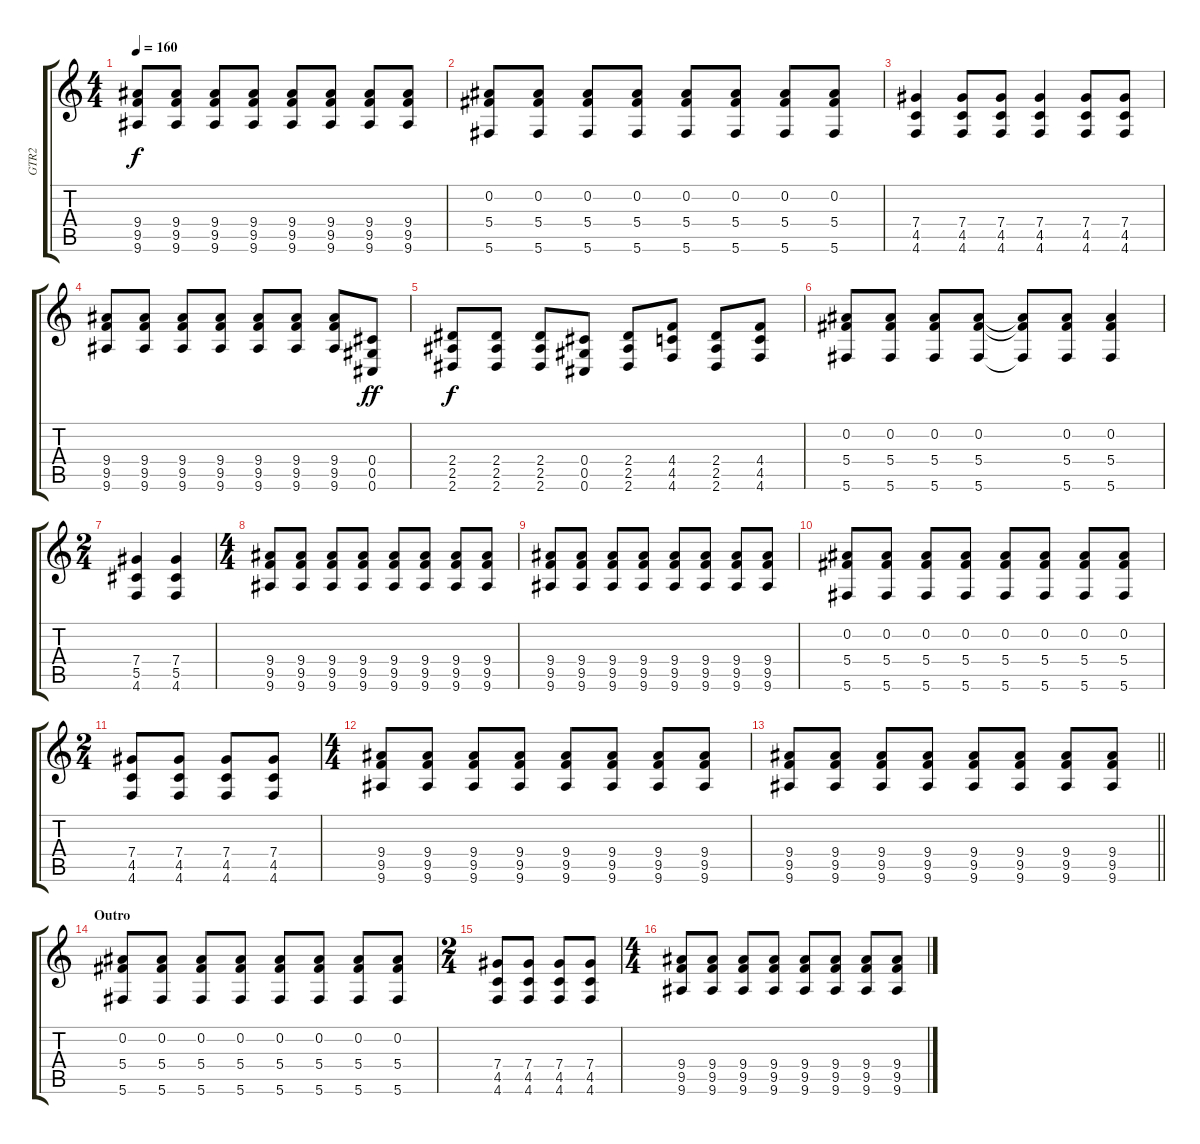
\track ("GTR2" "GTR2") {instrument distortionguitar}
\staff {score tabs}
\tuning (Eb4 Bb3 Gb3 Db3 Ab2 Db2) {hide}
\ts (4 4)
\tempo 160
\clef g2
\ks c
(9.4 9.5 9.6).8{dy f} (9.4 9.5 9.6).8 (9.4 9.5 9.6).8 (9.4 9.5 9.6).8 (9.4 9.5 9.6).8 (9.4 9.5 9.6).8 (9.4 9.5 9.6).8 (9.4 9.5 9.6).8 |
(0.2 5.4 5.6).8 (0.2 5.4 5.6).8 (0.2 5.4 5.6).8 (0.2 5.4 5.6).8 (0.2 5.4 5.6).8 (0.2 5.4 5.6).8 (0.2 5.4 5.6).8 (0.2 5.4 5.6).8 |
(7.4 4.5 4.6).4 (7.4 4.5 4.6).8 (7.4 4.5 4.6).8 (7.4 4.5 4.6).4 (7.4 4.5 4.6).8 (7.4 4.5 4.6).8 |
(9.4 9.5 9.6).8 (9.4 9.5 9.6).8 (9.4 9.5 9.6).8 (9.4 9.5 9.6).8 (9.4 9.5 9.6).8 (9.4 9.5 9.6).8 (9.4 9.5 9.6).8 (0.4 0.5 0.6).8{dy ff} |
(2.4 2.5 2.6).8{dy f} (2.4 2.5 2.6).8 (2.4 2.5 2.6).8 (0.4 0.5 0.6).8 (2.4 2.5 2.6).8 (4.4 4.5 4.6).8 (2.4 2.5 2.6).8 (4.4 4.5 4.6).8 |
(0.2 5.4 5.6).8 (0.2 5.4 5.6).8 (0.2 5.4 5.6).8 (0.2 5.4 5.6).8 (0.2{t} 5.4{t} 5.6{t}).8 (0.2 5.4 5.6).8 (0.2 5.4 5.6).4 |
\ts (2 4)
(7.4 5.5 4.6).4 (7.4 5.5 4.6).4 |
\ts (4 4)
(9.4 9.5 9.6).8 (9.4 9.5 9.6).8 (9.4 9.5 9.6).8 (9.4 9.5 9.6).8 (9.4 9.5 9.6).8 (9.4 9.5 9.6).8 (9.4 9.5 9.6).8 (9.4 9.5 9.6).8 |
(9.4 9.5 9.6).8 (9.4 9.5 9.6).8 (9.4 9.5 9.6).8 (9.4 9.5 9.6).8 (9.4 9.5 9.6).8 (9.4 9.5 9.6).8 (9.4 9.5 9.6).8 (9.4 9.5 9.6).8 |
(0.2 5.4 5.6).8 (0.2 5.4 5.6).8 (0.2 5.4 5.6).8 (0.2 5.4 5.6).8 (0.2 5.4 5.6).8 (0.2 5.4 5.6).8 (0.2 5.4 5.6).8 (0.2 5.4 5.6).8 |
\ts (2 4)
(7.4 4.5 4.6).8 (7.4 4.5 4.6).8 (7.4 4.5 4.6).8 (7.4 4.5 4.6).8 |
\ts (4 4)
(9.4 9.5 9.6).8 (9.4 9.5 9.6).8 (9.4 9.5 9.6).8 (9.4 9.5 9.6).8 (9.4 9.5 9.6).8 (9.4 9.5 9.6).8 (9.4 9.5 9.6).8 (9.4 9.5 9.6).8 |
\barLineRight lightlight
(9.4 9.5 9.6).8 (9.4 9.5 9.6).8 (9.4 9.5 9.6).8 (9.4 9.5 9.6).8 (9.4 9.5 9.6).8 (9.4 9.5 9.6).8 (9.4 9.5 9.6).8 (9.4 9.5 9.6).8 |
\section ("" "Outro")
(0.2 5.4 5.6).8 (0.2 5.4 5.6).8 (0.2 5.4 5.6).8 (0.2 5.4 5.6).8 (0.2 5.4 5.6).8 (0.2 5.4 5.6).8 (0.2 5.4 5.6).8 (0.2 5.4 5.6).8 |
\ts (2 4)
(7.4 4.5 4.6).8 (7.4 4.5 4.6).8 (7.4 4.5 4.6).8 (7.4 4.5 4.6).8 |
\ts (4 4)
(9.4 9.5 9.6).8 (9.4 9.5 9.6).8 (9.4 9.5 9.6).8 (9.4 9.5 9.6).8 (9.4 9.5 9.6).8 (9.4 9.5 9.6).8 (9.4 9.5 9.6).8 (9.4 9.5 9.6).8
